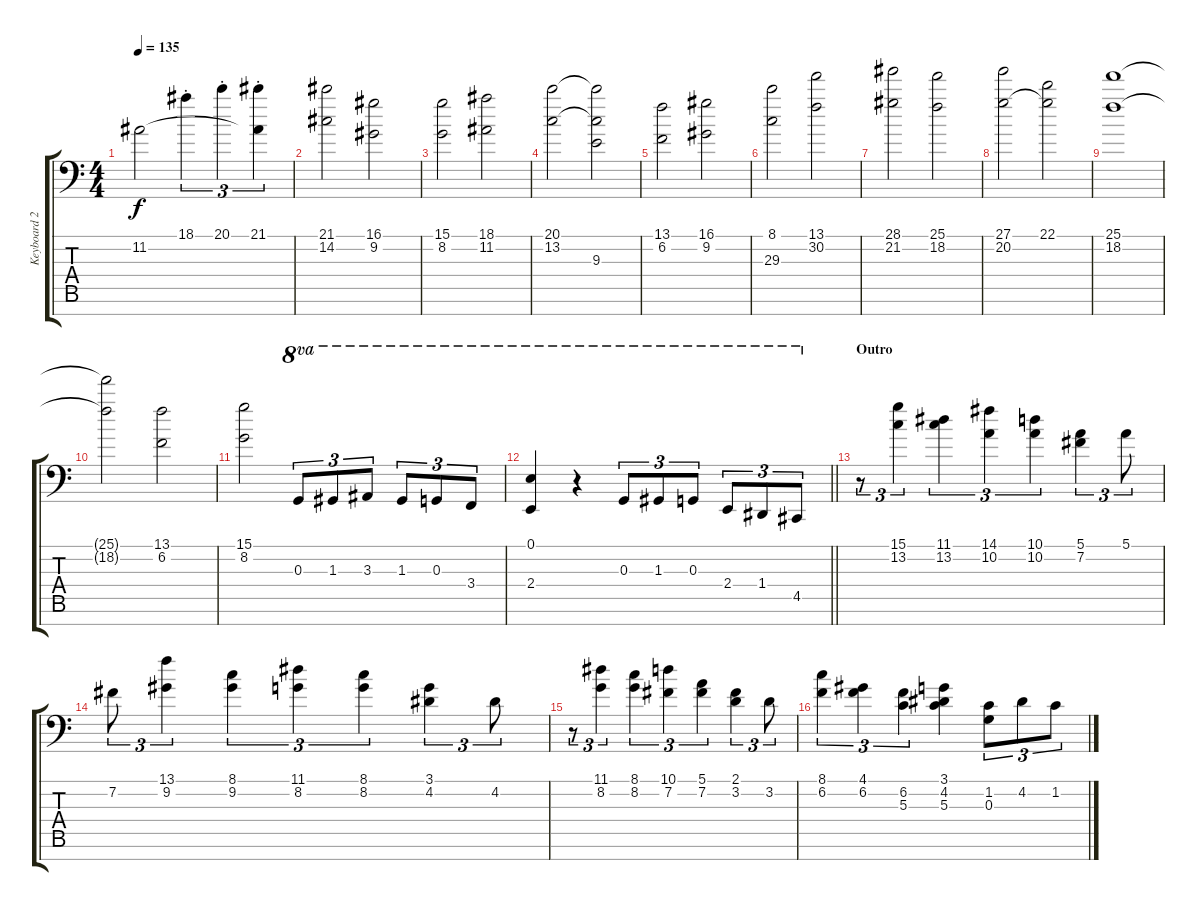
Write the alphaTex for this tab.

\track ("Keyboard 2 RH" "Keyboard 2") {instrument churchorgan}
\staff {score tabs}
\tuning (E4 B3 G3 D3 A2 E2 A1) {hide}
\ts (4 4)
\tempo 135
\clef f4
\ks c
11.2.2{dy f} 18.1{st}.4{tu (3 2)} 20.1{st}.4{tu (3 2)} (21.1{st} 11.2{t}).4{tu (3 2)} |
(21.1 14.2).2 (16.1 9.2).2 |
(15.1 8.2).2 (18.1 11.2).2 |
(20.1 13.2).2 (20.1{t} 13.2{t} 9.3).2 |
(13.1 6.2).2 (16.1 9.2).2 |
(8.1 29.3).2 (13.1 30.2).2 |
(28.1 21.2).2 (25.1 18.2).2 |
(27.1 20.2).2 (22.1 20.2{t}).2 |
(25.1 18.2).1 |
(25.1{t} 18.2{t}).2 (13.1 6.2).2 |
(15.1 8.2).2 0.3.8{tu (3 2) ot 8va} 1.3.8{tu (3 2) ot 8va} 3.3.8{tu (3 2) ot 8va} 1.3.8{tu (3 2) ot 8va} 0.3.8{tu (3 2) ot 8va} 3.4.8{tu (3 2) ot 8va} |
\barLineRight lightlight
(0.1 2.4).4{ot 8va} r.4{ot 8va} 0.3.8{tu (3 2) ot 8va} 1.3.8{tu (3 2) ot 8va} 0.3.8{tu (3 2) ot 8va} 2.4.8{tu (3 2) ot 8va} 1.4.8{tu (3 2) ot 8va} 4.5.8{tu (3 2) ot 8va} |
\section ("" "Outro")
r.8{tu (3 2) volume 8} (15.1 13.2).4{tu (3 2)} (11.1 13.2).4{tu (3 2)} (14.1 10.2).4{tu (3 2)} (10.1 10.2).4{tu (3 2)} (5.1 7.2).4{tu (3 2)} 5.1.8{tu (3 2)} |
7.2.8{tu (3 2)} (13.1 9.2).4{tu (3 2)} (8.1 9.2).4{tu (3 2)} (11.1 8.2).4{tu (3 2)} (8.1 8.2).4{tu (3 2)} (3.1 4.2).4{tu (3 2)} 4.2.8{tu (3 2)} |
r.8{tu (3 2)} (11.1 8.2).4{tu (3 2)} (8.1 8.2).4{tu (3 2)} (10.1 7.2).4{tu (3 2)} (5.1 7.2).4{tu (3 2)} (2.1 3.2).4{tu (3 2)} 3.2.8{tu (3 2)} |
(8.1 6.2).4{tu (3 2)} (4.1 6.2).4{tu (3 2)} (6.2 5.3).4{tu (3 2)} (3.1 4.2 5.3).4 (1.2 0.3).8{tu (3 2)} 4.2.8{tu (3 2)} 1.2.8{tu (3 2)}
